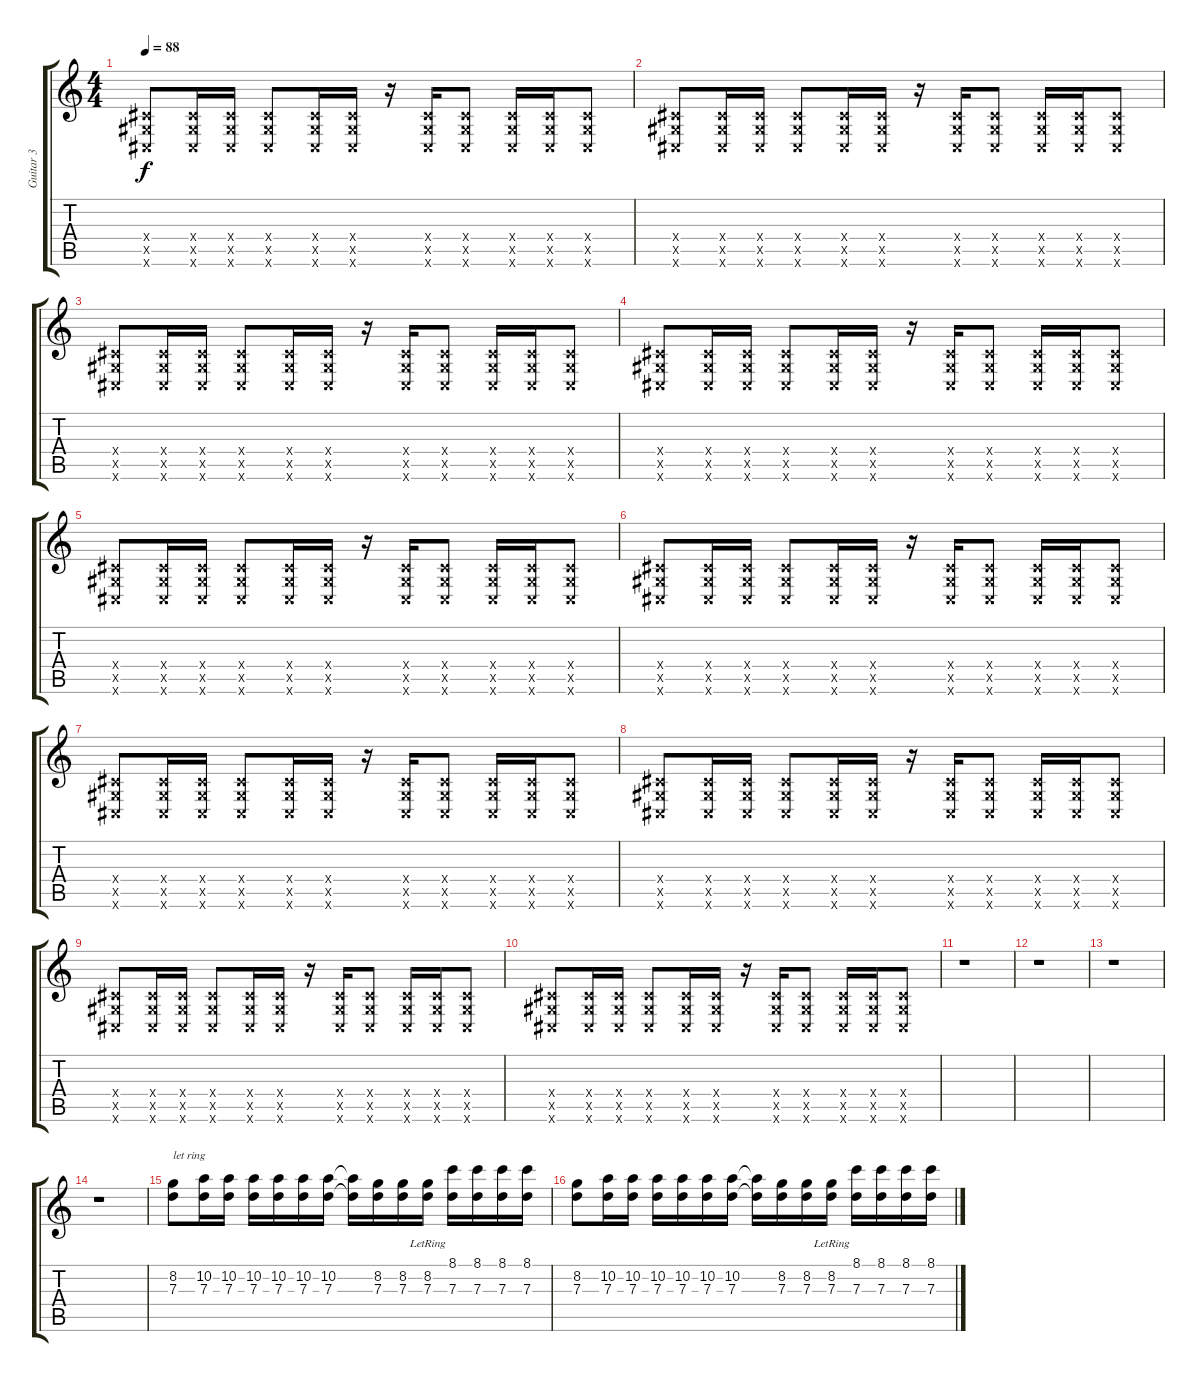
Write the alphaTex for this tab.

\track ("Guitar 3" "Guitar 3") {instrument overdrivenguitar}
\staff {score tabs}
\tuning (E4 B3 G3 D3 A2 D2) {hide}
\ts (4 4)
\tempo 88
\clef g2
\ks c
(-1.4{x} -1.5{x} -1.6{x}).8{dy f} (-1.4{x} -1.5{x} -1.6{x}).16 (-1.4{x} -1.5{x} -1.6{x}).16 (-1.4{x} -1.5{x} -1.6{x}).8 (-1.4{x} -1.5{x} -1.6{x}).16 (-1.4{x} -1.5{x} -1.6{x}).16 r.16 (-1.4{x} -1.5{x} -1.6{x}).16 (-1.4{x} -1.5{x} -1.6{x}).8 (-1.4{x} -1.5{x} -1.6{x}).16 (-1.4{x} -1.5{x} -1.6{x}).16 (-1.4{x} -1.5{x} -1.6{x}).8 |
(-1.4{x} -1.5{x} -1.6{x}).8 (-1.4{x} -1.5{x} -1.6{x}).16 (-1.4{x} -1.5{x} -1.6{x}).16 (-1.4{x} -1.5{x} -1.6{x}).8 (-1.4{x} -1.5{x} -1.6{x}).16 (-1.4{x} -1.5{x} -1.6{x}).16 r.16 (-1.4{x} -1.5{x} -1.6{x}).16 (-1.4{x} -1.5{x} -1.6{x}).8 (-1.4{x} -1.5{x} -1.6{x}).16 (-1.4{x} -1.5{x} -1.6{x}).16 (-1.4{x} -1.5{x} -1.6{x}).8 |
(-1.4{x} -1.5{x} -1.6{x}).8 (-1.4{x} -1.5{x} -1.6{x}).16 (-1.4{x} -1.5{x} -1.6{x}).16 (-1.4{x} -1.5{x} -1.6{x}).8 (-1.4{x} -1.5{x} -1.6{x}).16 (-1.4{x} -1.5{x} -1.6{x}).16 r.16 (-1.4{x} -1.5{x} -1.6{x}).16 (-1.4{x} -1.5{x} -1.6{x}).8 (-1.4{x} -1.5{x} -1.6{x}).16 (-1.4{x} -1.5{x} -1.6{x}).16 (-1.4{x} -1.5{x} -1.6{x}).8 |
(-1.4{x} -1.5{x} -1.6{x}).8 (-1.4{x} -1.5{x} -1.6{x}).16 (-1.4{x} -1.5{x} -1.6{x}).16 (-1.4{x} -1.5{x} -1.6{x}).8 (-1.4{x} -1.5{x} -1.6{x}).16 (-1.4{x} -1.5{x} -1.6{x}).16 r.16 (-1.4{x} -1.5{x} -1.6{x}).16 (-1.4{x} -1.5{x} -1.6{x}).8 (-1.4{x} -1.5{x} -1.6{x}).16 (-1.4{x} -1.5{x} -1.6{x}).16 (-1.4{x} -1.5{x} -1.6{x}).8 |
(-1.4{x} -1.5{x} -1.6{x}).8 (-1.4{x} -1.5{x} -1.6{x}).16 (-1.4{x} -1.5{x} -1.6{x}).16 (-1.4{x} -1.5{x} -1.6{x}).8 (-1.4{x} -1.5{x} -1.6{x}).16 (-1.4{x} -1.5{x} -1.6{x}).16 r.16 (-1.4{x} -1.5{x} -1.6{x}).16 (-1.4{x} -1.5{x} -1.6{x}).8 (-1.4{x} -1.5{x} -1.6{x}).16 (-1.4{x} -1.5{x} -1.6{x}).16 (-1.4{x} -1.5{x} -1.6{x}).8 |
(-1.4{x} -1.5{x} -1.6{x}).8 (-1.4{x} -1.5{x} -1.6{x}).16 (-1.4{x} -1.5{x} -1.6{x}).16 (-1.4{x} -1.5{x} -1.6{x}).8 (-1.4{x} -1.5{x} -1.6{x}).16 (-1.4{x} -1.5{x} -1.6{x}).16 r.16 (-1.4{x} -1.5{x} -1.6{x}).16 (-1.4{x} -1.5{x} -1.6{x}).8 (-1.4{x} -1.5{x} -1.6{x}).16 (-1.4{x} -1.5{x} -1.6{x}).16 (-1.4{x} -1.5{x} -1.6{x}).8 |
(-1.4{x} -1.5{x} -1.6{x}).8 (-1.4{x} -1.5{x} -1.6{x}).16 (-1.4{x} -1.5{x} -1.6{x}).16 (-1.4{x} -1.5{x} -1.6{x}).8 (-1.4{x} -1.5{x} -1.6{x}).16 (-1.4{x} -1.5{x} -1.6{x}).16 r.16 (-1.4{x} -1.5{x} -1.6{x}).16 (-1.4{x} -1.5{x} -1.6{x}).8 (-1.4{x} -1.5{x} -1.6{x}).16 (-1.4{x} -1.5{x} -1.6{x}).16 (-1.4{x} -1.5{x} -1.6{x}).8 |
(-1.4{x} -1.5{x} -1.6{x}).8 (-1.4{x} -1.5{x} -1.6{x}).16 (-1.4{x} -1.5{x} -1.6{x}).16 (-1.4{x} -1.5{x} -1.6{x}).8 (-1.4{x} -1.5{x} -1.6{x}).16 (-1.4{x} -1.5{x} -1.6{x}).16 r.16 (-1.4{x} -1.5{x} -1.6{x}).16 (-1.4{x} -1.5{x} -1.6{x}).8 (-1.4{x} -1.5{x} -1.6{x}).16 (-1.4{x} -1.5{x} -1.6{x}).16 (-1.4{x} -1.5{x} -1.6{x}).8 |
(-1.4{x} -1.5{x} -1.6{x}).8 (-1.4{x} -1.5{x} -1.6{x}).16 (-1.4{x} -1.5{x} -1.6{x}).16 (-1.4{x} -1.5{x} -1.6{x}).8 (-1.4{x} -1.5{x} -1.6{x}).16 (-1.4{x} -1.5{x} -1.6{x}).16 r.16 (-1.4{x} -1.5{x} -1.6{x}).16 (-1.4{x} -1.5{x} -1.6{x}).8 (-1.4{x} -1.5{x} -1.6{x}).16 (-1.4{x} -1.5{x} -1.6{x}).16 (-1.4{x} -1.5{x} -1.6{x}).8 |
(-1.4{x} -1.5{x} -1.6{x}).8 (-1.4{x} -1.5{x} -1.6{x}).16 (-1.4{x} -1.5{x} -1.6{x}).16 (-1.4{x} -1.5{x} -1.6{x}).8 (-1.4{x} -1.5{x} -1.6{x}).16 (-1.4{x} -1.5{x} -1.6{x}).16 r.16 (-1.4{x} -1.5{x} -1.6{x}).16 (-1.4{x} -1.5{x} -1.6{x}).8 (-1.4{x} -1.5{x} -1.6{x}).16 (-1.4{x} -1.5{x} -1.6{x}).16 (-1.4{x} -1.5{x} -1.6{x}).8 |
r.1 |
r.1 |
r.1 |
r.1 |
(8.2 7.3).8{txt "let ring"} (10.2 7.3).16 (10.2 7.3).16 (10.2 7.3).16 (10.2 7.3).16 (10.2 7.3).16 (10.2 7.3).16 (10.2{t} 7.3{t}).16 (8.2 7.3).16 (8.2 7.3).16 (8.2{lr} 7.3).16 (8.1 7.3).16 (8.1 7.3).16 (8.1 7.3).16 (8.1 7.3).16 |
(8.2 7.3).8 (10.2 7.3).16 (10.2 7.3).16 (10.2 7.3).16 (10.2 7.3).16 (10.2 7.3).16 (10.2 7.3).16 (10.2{t} 7.3{t}).16 (8.2 7.3).16 (8.2 7.3).16 (8.2{lr} 7.3).16 (8.1 7.3).16 (8.1 7.3).16 (8.1 7.3).16 (8.1 7.3).16
